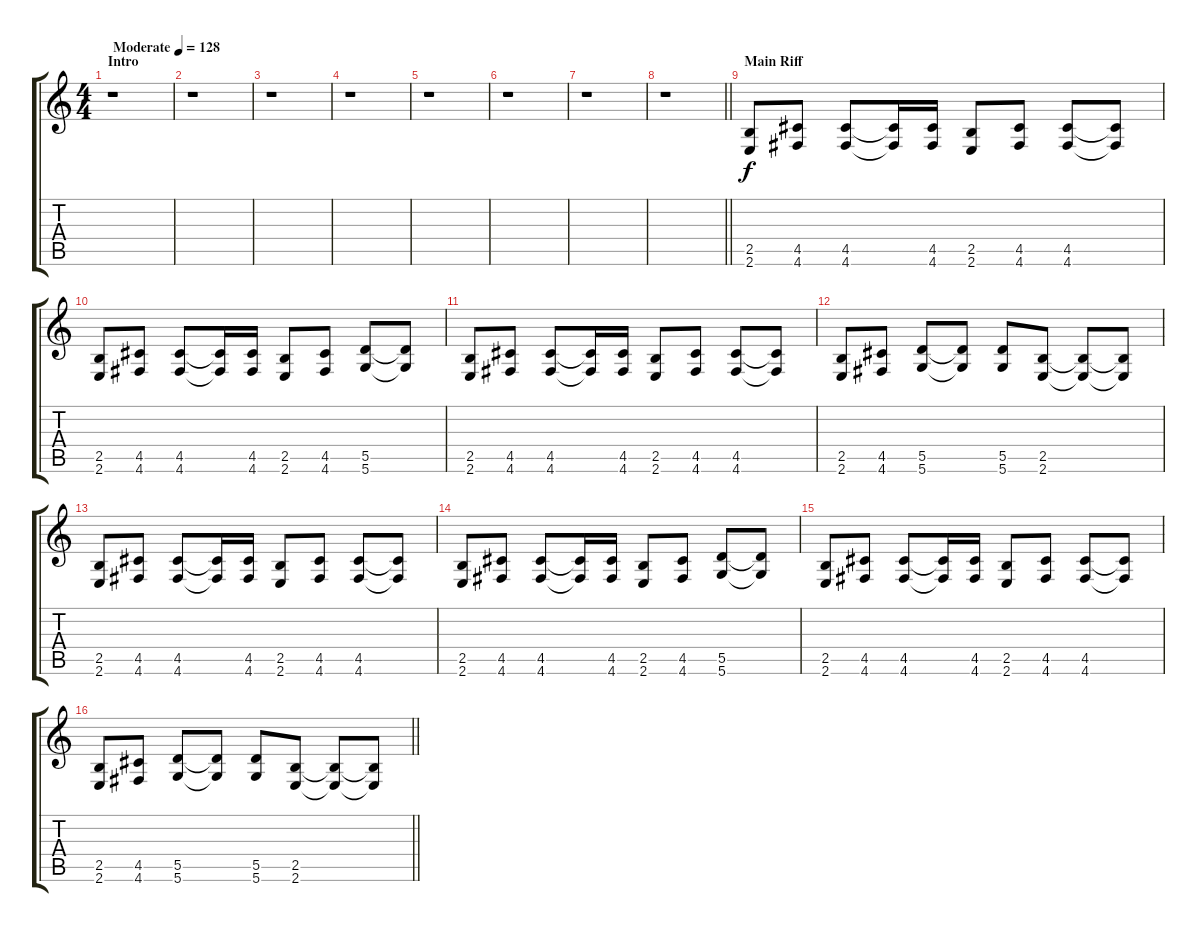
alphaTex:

\track "" {instrument overdrivenguitar}
\staff {score tabs}
\tuning (E4 B3 G3 D3 A2 D2) {hide}
\ts (4 4)
\section ("" "Intro")
\tempo (128 "Moderate")
\clef g2
\ks c
r.1{dy f instrument overdrivenguitar} |
r.1 |
r.1 |
r.1 |
r.1 |
r.1 |
r.1 |
\barLineRight lightlight
r.1 |
\section ("" "Main Riff")
(2.5 2.6).8 (4.5 4.6).8 (4.5 4.6).8 (4.5{t} 4.6{t}).16 (4.5 4.6).16 (2.5 2.6).8 (4.5 4.6).8 (4.5 4.6).8 (4.5{t} 4.6{t}).8 |
(2.5 2.6).8 (4.5 4.6).8 (4.5 4.6).8 (4.5{t} 4.6{t}).16 (4.5 4.6).16 (2.5 2.6).8 (4.5 4.6).8 (5.5 5.6).8 (5.5{t} 5.6{t}).8 |
(2.5 2.6).8 (4.5 4.6).8 (4.5 4.6).8 (4.5{t} 4.6{t}).16 (4.5 4.6).16 (2.5 2.6).8 (4.5 4.6).8 (4.5 4.6).8 (4.5{t} 4.6{t}).8 |
(2.5 2.6).8 (4.5 4.6).8 (5.5 5.6).8 (5.5{t} 5.6{t}).8 (5.5 5.6).8 (2.5 2.6).8 (2.5{t} 2.6{t}).8 (2.5{t} 2.6{t}).8 |
(2.5 2.6).8 (4.5 4.6).8 (4.5 4.6).8 (4.5{t} 4.6{t}).16 (4.5 4.6).16 (2.5 2.6).8 (4.5 4.6).8 (4.5 4.6).8 (4.5{t} 4.6{t}).8 |
(2.5 2.6).8 (4.5 4.6).8 (4.5 4.6).8 (4.5{t} 4.6{t}).16 (4.5 4.6).16 (2.5 2.6).8 (4.5 4.6).8 (5.5 5.6).8 (5.5{t} 5.6{t}).8 |
(2.5 2.6).8 (4.5 4.6).8 (4.5 4.6).8 (4.5{t} 4.6{t}).16 (4.5 4.6).16 (2.5 2.6).8 (4.5 4.6).8 (4.5 4.6).8 (4.5{t} 4.6{t}).8 |
\barLineRight lightlight
(2.5 2.6).8 (4.5 4.6).8 (5.5 5.6).8 (5.5{t} 5.6{t}).8 (5.5 5.6).8 (2.5 2.6).8 (2.5{t} 2.6{t}).8 (2.5{t} 2.6{t}).8
